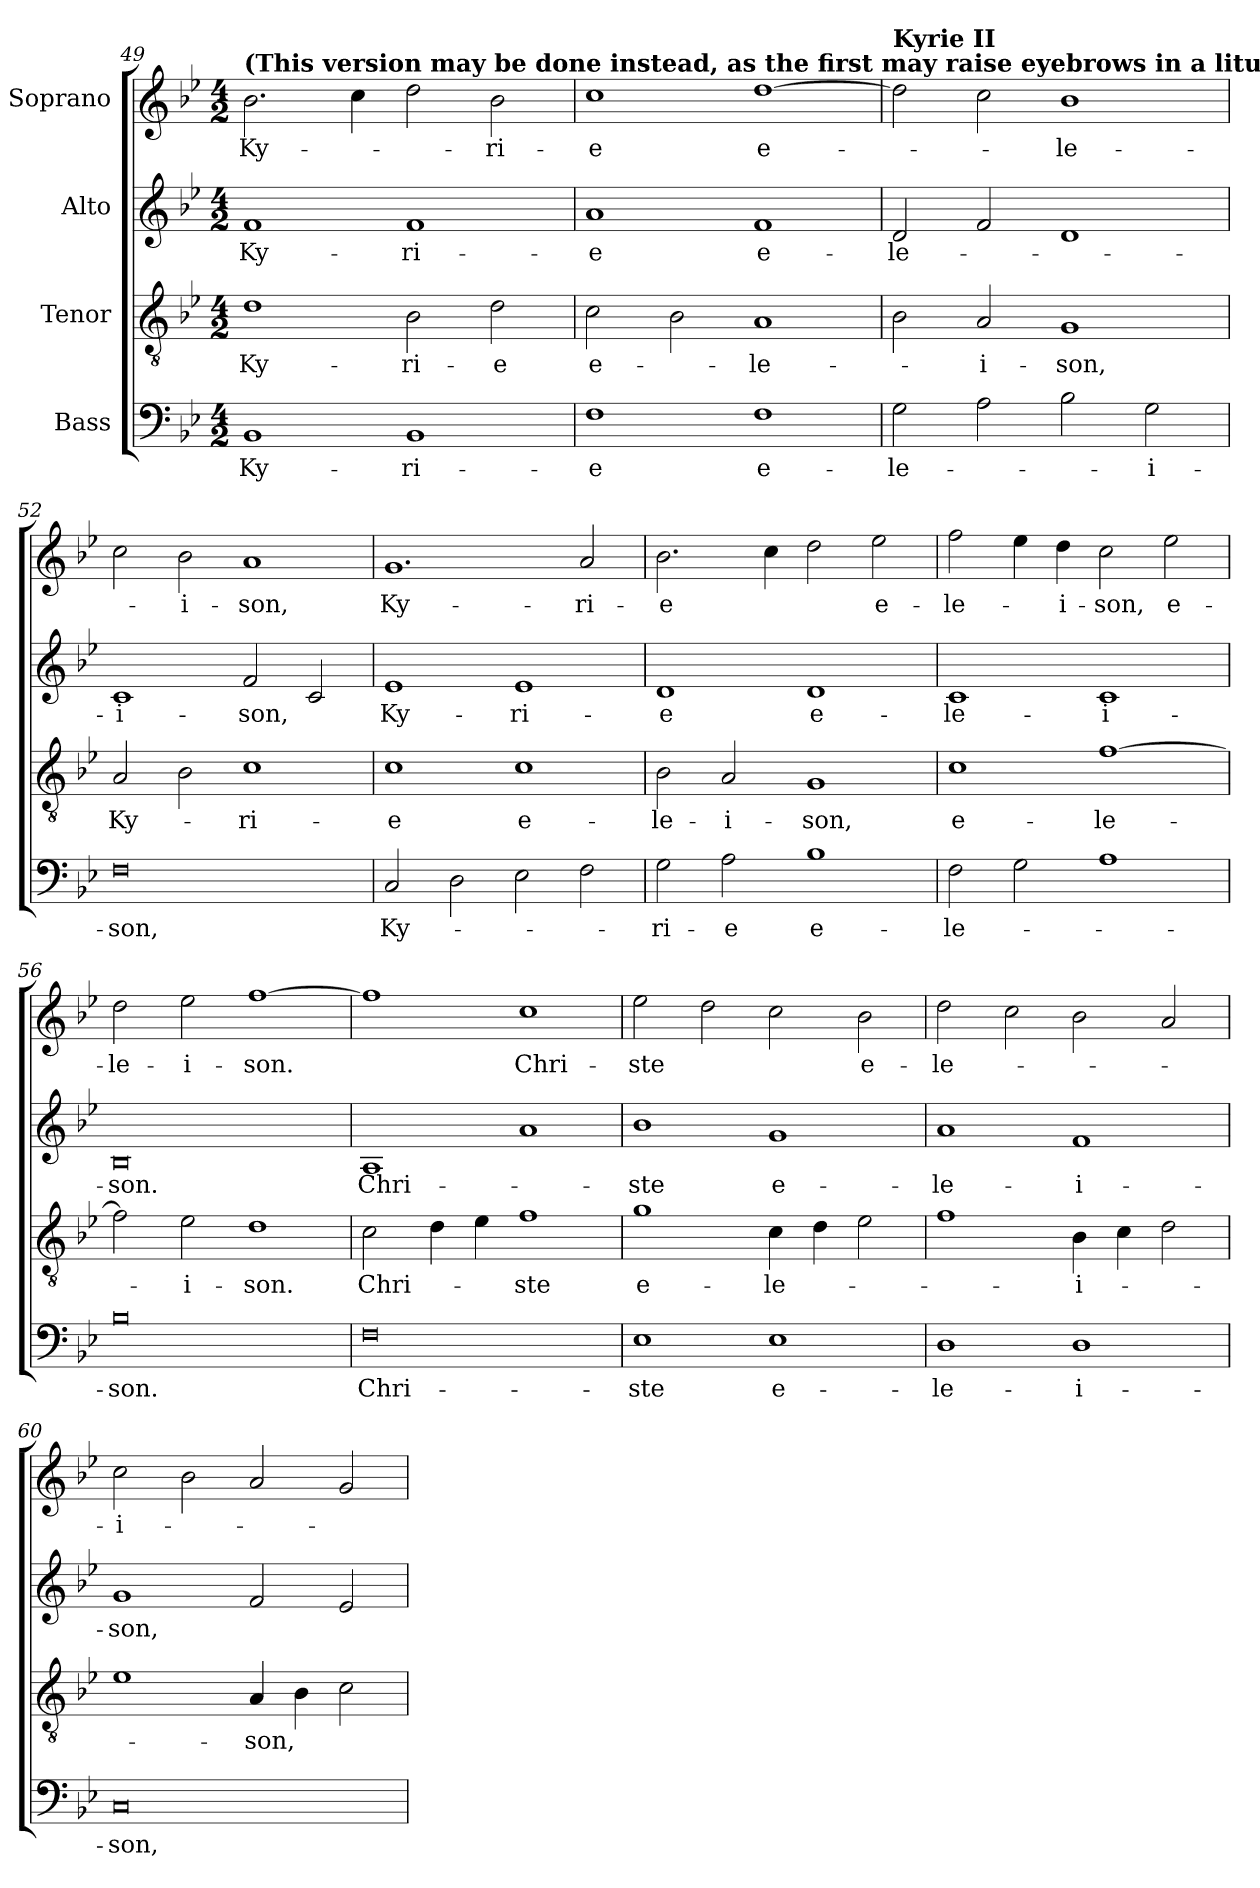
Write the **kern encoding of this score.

**kern	**text	**kern	**text	**kern	**text	**kern	**text
*part4	*part4	*part3	*part3	*part2	*part2	*part1	*part1
*staff4	*staff4	*staff3	*staff3	*staff2	*staff2	*staff1	*staff1
*I"Bass	*	*I"Tenor	*	*I"Alto	*	*I"Soprano	*
!!LO:PB:g=z
*clefF4	*	*clefGv2	*	*clefG2	*	*clefG2	*
*k[b-e-]	*	*k[b-e-]	*	*k[b-e-]	*	*k[b-e-]	*
*B-:	*	*B-:	*	*B-:	*	*B-:	*
*M4/2	*	*M4/2	*	*M4/2	*	*M4/2	*
=49	=49	=49	=49	=49	=49	=49	=49
!	!	!	!	!	!	!LO:TX:a:B:t=(This version may be done instead, as the first may raise eyebrows in a liturgical setting.)	!
!	!LO:LY:b	!	!LO:LY:b	!	!LO:LY:b	!	!LO:LY:b
1BB-	Ky-	1d	Ky-	1f	Ky-	2.b-\	Ky-
.	.	.	.	.	.	4cc\	.
!	!LO:LY:b	!	!LO:LY:b	!	!LO:LY:b	!	!
1BB-	-ri-	2B-\	-ri-	1f	-ri-	2dd\	.
!	!	!	!LO:LY:b	!	!	!	!LO:LY:b
.	.	2d\	-e	.	.	2b-\	-ri-
=50	=50	=50	=50	=50	=50	=50	=50
!	!LO:LY:b	!	!LO:LY:b	!	!LO:LY:b	!	!LO:LY:b
1F	-e	2c\	e-	1a	-e	1cc	-e
.	.	2B-\	.	.	.	.	.
!	!LO:LY:b	!	!LO:LY:b	!	!LO:LY:b	!	!LO:LY:b
1F	e-	1A	-le-	1f	e-	[1dd	e-
=51	=51	=51	=51	=51	=51	=51	=51
!	!	!	!	!	!	!LO:TX:a:B:t=Kyrie II	!
!	!LO:LY:b	!	!	!	!LO:LY:b	!	!
2G\	-le-	2B-\	.	2d/	-le-	2dd\]	.
!	!	!	!LO:LY:b	!	!	!	!
2A\	.	2A/	-i-	2f/	.	2cc\	.
!	!	!	!LO:LY:b	!	!	!	!LO:LY:b
2B-\	.	1G	-son,	1d	.	1b-	-le-
!	!LO:LY:b	!	!	!	!	!	!
2G\	-i-	.	.	.	.	.	.
=52	=52	=52	=52	=52	=52	=52	=52
!	!LO:LY:b	!	!LO:LY:b	!	!LO:LY:b	!	!
0F	-son,	2A/	Ky-	1c	-i-	2cc\	.
!	!	!	!	!	!	!	!LO:LY:b
.	.	2B-\	.	.	.	2b-\	-i-
!	!	!	!LO:LY:b	!	!LO:LY:b	!	!LO:LY:b
.	.	1c	-ri-	2f/	-son,	1a	-son,
.	.	.	.	2c/	.	.	.
=53	=53	=53	=53	=53	=53	=53	=53
!	!LO:LY:b	!	!LO:LY:b	!	!LO:LY:b	!	!LO:LY:b
2C/	Ky-	1c	-e	1e-	Ky-	1.g	Ky-
2D\	.	.	.	.	.	.	.
!	!	!	!LO:LY:b	!	!LO:LY:b	!	!
2E-\	.	1c	e-	1e-	-ri-	.	.
!	!	!	!	!	!	!	!LO:LY:b
2F\	.	.	.	.	.	2a/	-ri-
!!LO:LB:g=z
=54	=54	=54	=54	=54	=54	=54	=54
!	!LO:LY:b	!	!LO:LY:b	!	!LO:LY:b	!	!LO:LY:b
2G\	-ri-	2B-\	-le-	1d	-e	2.b-\	-e
!	!LO:LY:b	!	!LO:LY:b	!	!	!	!
2A\	-e	2A/	-i-	.	.	.	.
.	.	.	.	.	.	4cc\	.
!	!LO:LY:b	!	!LO:LY:b	!	!LO:LY:b	!	!
1B-	e-	1G	-son,	1d	e-	2dd\	.
!	!	!	!	!	!	!	!LO:LY:b
.	.	.	.	.	.	2ee-\	e-
=55	=55	=55	=55	=55	=55	=55	=55
!	!LO:LY:b	!	!LO:LY:b	!	!LO:LY:b	!	!LO:LY:b
2F\	-le-	1c	e-	1c	-le-	2ff\	-le-
2G\	.	.	.	.	.	4ee-\	.
!	!	!	!	!	!	!	!LO:LY:b
.	.	.	.	.	.	4dd\	-i-
!	!	!	!LO:LY:b	!	!LO:LY:b	!	!LO:LY:b
1A	.	[1f	-le-	1c	-i-	2cc\	-son,
!	!	!	!	!	!	!	!LO:LY:b
.	.	.	.	.	.	2ee-\	e-
=56	=56	=56	=56	=56	=56	=56	=56
!	!LO:LY:b	!	!	!	!LO:LY:b	!	!LO:LY:b
0B-	-son.	2f\]	.	0B-	-son.	2dd\	-le-
!	!	!	!LO:LY:b	!	!	!	!LO:LY:b
.	.	2e-\	-i-	.	.	2ee-\	-i-
!	!	!	!LO:LY:b	!	!	!	!LO:LY:b
.	.	1d	-son.	.	.	[1ff	-son.
=57	=57	=57	=57	=57	=57	=57	=57
!	!LO:LY:b	!	!LO:LY:b	!	!LO:LY:b	!	!
0F	Chri-	2c\	Chri-	1A	Chri-	1ff]	.
.	.	4d\	.	.	.	.	.
.	.	4e-\	.	.	.	.	.
!	!	!	!LO:LY:b	!	!	!	!LO:LY:b
.	.	1f	-ste	1a	.	1cc	Chri-
=58	=58	=58	=58	=58	=58	=58	=58
!	!LO:LY:b	!	!LO:LY:b	!	!LO:LY:b	!	!LO:LY:b
1E-	-ste	1g	e-	1b-	-ste	2ee-\	-ste
.	.	.	.	.	.	2dd\	.
!	!LO:LY:b	!	!LO:LY:b	!	!LO:LY:b	!	!
1E-	e-	4c\	-le-	1g	e-	2cc\	.
.	.	4d\	.	.	.	.	.
!	!	!	!	!	!	!	!LO:LY:b
.	.	2e-\	.	.	.	2b-\	e-
!!LO:LB:g=z
=59	=59	=59	=59	=59	=59	=59	=59
!	!LO:LY:b	!	!	!	!LO:LY:b	!	!LO:LY:b
1D	-le-	1f	.	1a	-le-	2dd\	-le-
.	.	.	.	.	.	2cc\	.
!	!LO:LY:b	!	!LO:LY:b	!	!LO:LY:b	!	!
1D	-i-	4B-\	-i-	1f	-i-	2b-\	.
.	.	4c\	.	.	.	.	.
.	.	2d\	.	.	.	2a/	.
=60	=60	=60	=60	=60	=60	=60	=60
!	!LO:LY:b	!	!	!	!LO:LY:b	!	!LO:LY:b
0C	-son,	1e-	.	1g	-son,	2cc\	-i-
.	.	.	.	.	.	2b-\	.
!	!	!	!LO:LY:b	!	!	!	!
.	.	4A/	-son,	2f/	.	2a/	.
.	.	4B-\	.	.	.	.	.
.	.	2c\	.	2e-/	.	2g/	.
=	=	=	=	=	=	=	=
*-	*-	*-	*-	*-	*-	*-	*-
